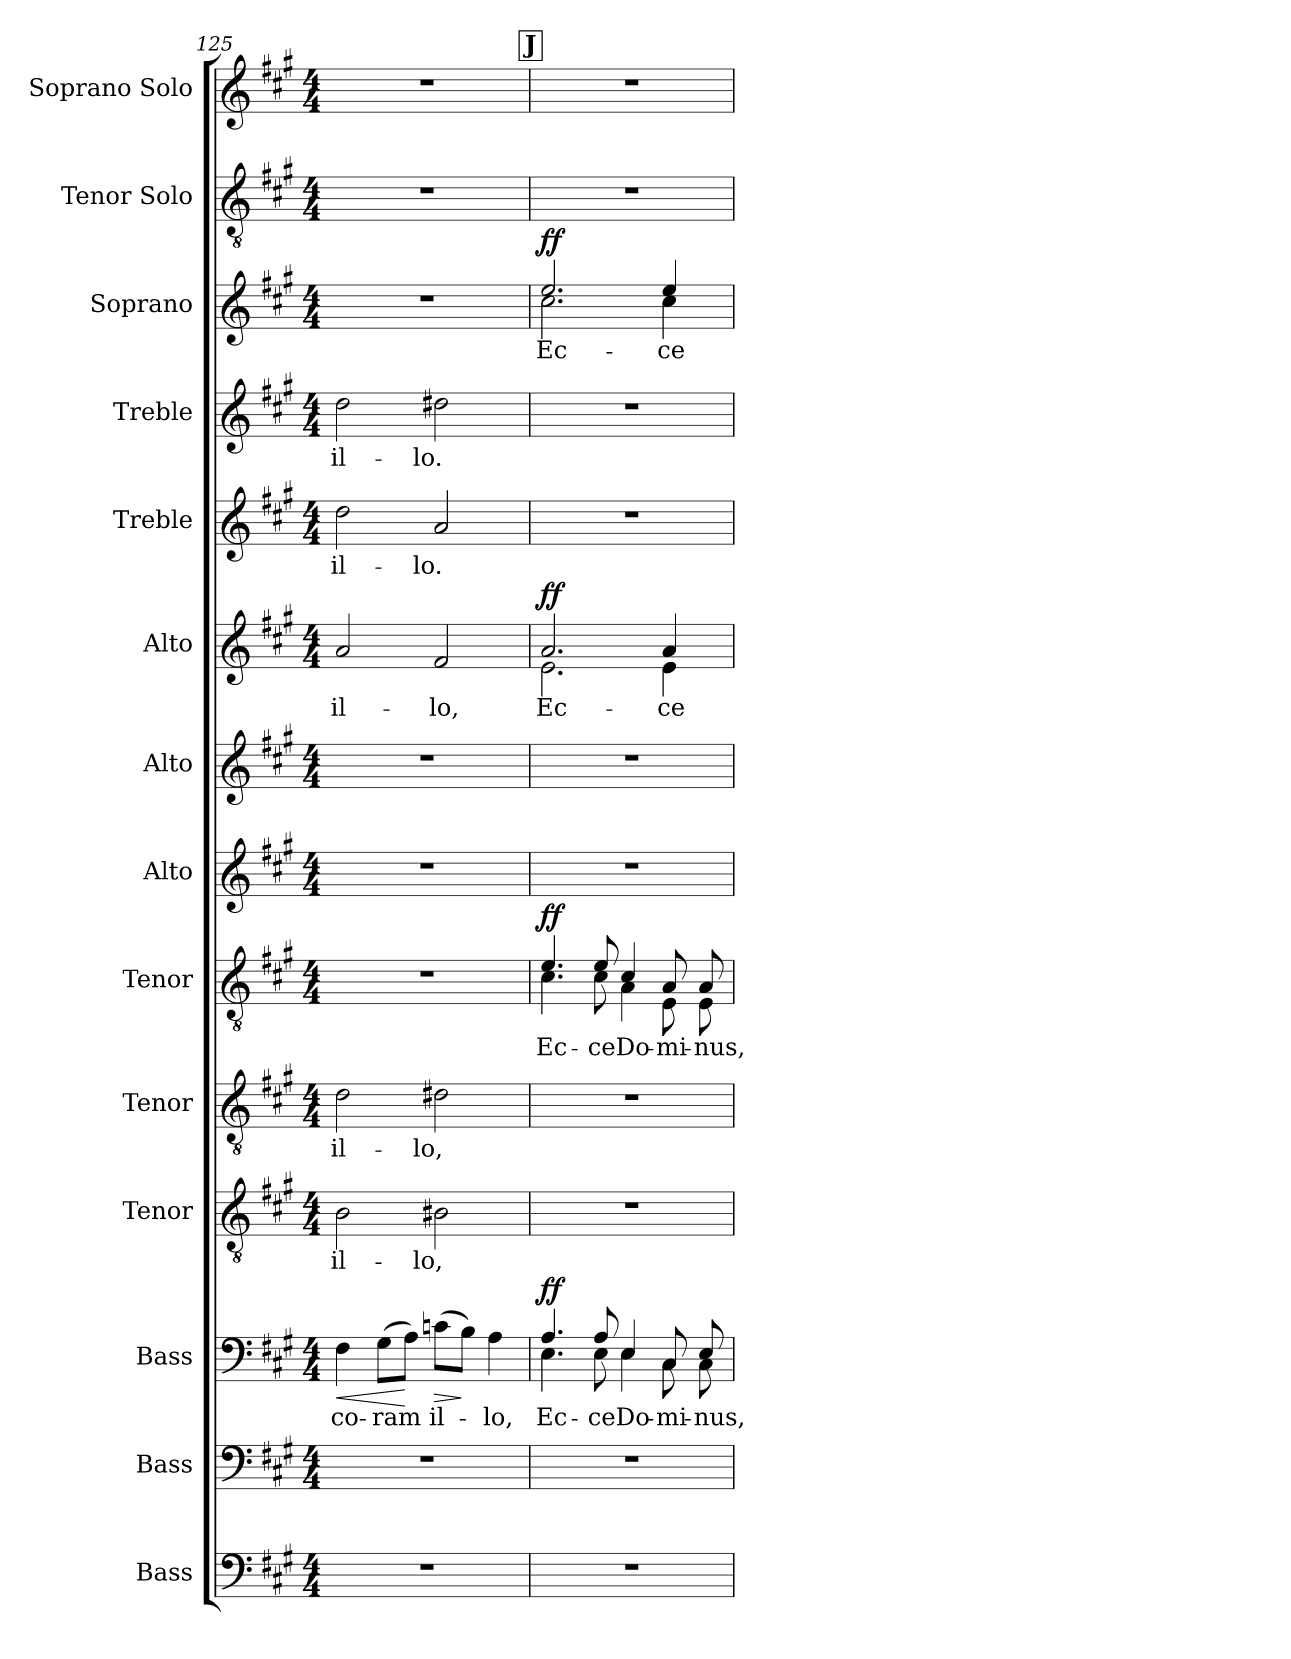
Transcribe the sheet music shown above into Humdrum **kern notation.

**kern	**kern	**kern	**text	**dynam	**kern	**text	**kern	**text	**kern	**text	**dynam	**kern	**kern	**kern	**text	**dynam	**kern	**text	**kern	**text	**kern	**text	**dynam	**kern	**kern
*part14	*part13	*part12	*part12	*part12	*part11	*part11	*part10	*part10	*part9	*part9	*part9	*part8	*part7	*part6	*part6	*part6	*part5	*part5	*part4	*part4	*part3	*part3	*part3	*part2	*part1
*staff14	*staff13	*staff12	*staff12	*staff12	*staff11	*staff11	*staff10	*staff10	*staff9	*staff9	*staff9	*staff8	*staff7	*staff6	*staff6	*staff6	*staff5	*staff5	*staff4	*staff4	*staff3	*staff3	*staff3	*staff2	*staff1
*I"Bass	*I"Bass	*I"Bass	*	*	*I"Tenor	*	*I"Tenor	*	*I"Tenor	*	*	*I"Alto	*I"Alto	*I"Alto	*	*	*I"Treble	*	*I"Treble	*	*I"Soprano	*	*	*I"Tenor Solo	*I"Soprano Solo
*I'B. 2.	*I'B. 1.	*I'B.	*	*	*I'T. 2.	*	*I'T. 1.	*	*I'T.	*	*	*I'A. 2.	*I'A. 1.	*I'A.	*	*	*	*	*	*	*I'S.	*	*	*I'T.  Solo	*I'S.  Solo
*clefF4	*clefF4	*clefF4	*	*	*clefGv2	*	*clefGv2	*	*clefGv2	*	*	*clefG2	*clefG2	*clefG2	*	*	*clefG2	*	*clefG2	*	*clefG2	*	*	*clefGv2	*clefG2
*	*	*	*	*	*ITrd7c12	*	*ITrd7c12	*	*ITrd7c12	*	*	*	*	*	*	*	*	*	*	*	*	*	*	*ITrd7c12	*
*k[f#c#g#]	*k[f#c#g#]	*k[f#c#g#]	*	*	*k[f#c#g#]	*	*k[f#c#g#]	*	*k[f#c#g#]	*	*	*k[f#c#g#]	*k[f#c#g#]	*k[f#c#g#]	*	*	*k[f#c#g#]	*	*k[f#c#g#]	*	*k[f#c#g#]	*	*	*k[f#c#g#]	*k[f#c#g#]
*f#:	*f#:	*f#:	*	*	*f#:	*	*f#:	*	*f#:	*	*	*f#:	*f#:	*f#:	*	*	*f#:	*	*f#:	*	*f#:	*	*	*f#:	*f#:
*M4/4	*M4/4	*M4/4	*	*	*M4/4	*	*M4/4	*	*M4/4	*	*	*M4/4	*M4/4	*M4/4	*	*	*M4/4	*	*M4/4	*	*M4/4	*	*	*M4/4	*M4/4
=125	=125	=125	=125	=125	=125	=125	=125	=125	=125	=125	=125	=125	=125	=125	=125	=125	=125	=125	=125	=125	=125	=125	=125	=125	=125
!	!	!	!LO:LY:b:color=#000000	!LO:HP:b	!	!	!	!	!	!	!	!	!	!	!	!	!	!	!	!	!	!	!	!	!
!	!	!	!	!	!	!LO:LY:b:color=#000000	!	!	!	!	!	!	!	!	!	!	!	!	!	!	!	!	!	!	!
!	!	!	!	!	!	!	!	!LO:LY:b:color=#000000	!	!	!	!	!	!	!	!	!	!	!	!	!	!	!	!	!
!	!	!	!	!	!	!	!	!	!	!	!	!	!	!	!LO:LY:b:color=#000000	!	!	!	!	!	!	!	!	!	!
!	!	!	!	!	!	!	!	!	!	!	!	!	!	!	!	!	!	!LO:LY:b:color=#000000	!	!	!	!	!	!	!
!	!	!	!	!	!	!	!	!	!	!	!	!	!	!	!	!	!	!	!	!LO:LY:b:color=#000000	!	!	!	!	!
1r	1r	4F#i\	co-	<	2BBi\	il-	2Di\	il-	1r	.	.	1r	1r	2ai/	il-	.	2ddi\	il-	2ddi\	il-	1r	.	.	1r	1r
!	!	!	!LO:LY:b:color=#000000	!	!	!	!	!	!	!	!	!	!	!	!	!	!	!	!	!	!	!	!	!	!
.	.	(8G#i\L	-ram	.	.	.	.	.	.	.	.	.	.	.	.	.	.	.	.	.	.	.	.	.	.
.	.	8Ai\J)	.	[	.	.	.	.	.	.	.	.	.	.	.	.	.	.	.	.	.	.	.	.	.
!	!	!	!LO:LY:b:color=#000000	!LO:HP:b	!	!	!	!	!	!	!	!	!	!	!	!	!	!	!	!	!	!	!	!	!
!	!	!	!	!	!	!LO:LY:b:color=#000000	!	!	!	!	!	!	!	!	!	!	!	!	!	!	!	!	!	!	!
!	!	!	!	!	!	!	!	!LO:LY:b:color=#000000	!	!	!	!	!	!	!	!	!	!	!	!	!	!	!	!	!
!	!	!	!	!	!	!	!	!	!	!	!	!	!	!	!LO:LY:b:color=#000000	!	!	!	!	!	!	!	!	!	!
!	!	!	!	!	!	!	!	!	!	!	!	!	!	!	!	!	!	!LO:LY:b:color=#000000	!	!	!	!	!	!	!
!	!	!	!	!	!	!	!	!	!	!	!	!	!	!	!	!	!	!	!	!LO:LY:b:color=#000000	!	!	!	!	!
.	.	(8cni\L	il-	>	2BB#Xi\	-lo,	2D#Xi\	-lo,	.	.	.	.	.	2f#i/	-lo,	.	2ai/	-lo.	2dd#Xi\	-lo.	.	.	.	.	.
.	.	8Bi\J)	.	]	.	.	.	.	.	.	.	.	.	.	.	.	.	.	.	.	.	.	.	.	.
!	!	!	!LO:LY:b:color=#000000	!	!	!	!	!	!	!	!	!	!	!	!	!	!	!	!	!	!	!	!	!	!
.	.	4Ai\	-lo,	.	.	.	.	.	.	.	.	.	.	.	.	.	.	.	.	.	.	.	.	.	.
!!LO:LB:g=z
!!LO:REH:place=s1:B:color=#000000:enc=box:fs=15.998:t=J
=126	=126	=126	=126	=126	=126	=126	=126	=126	=126	=126	=126	=126	=126	=126	=126	=126	=126	=126	=126	=126	=126	=126	=126	=126	=126
!	!	!	!LO:LY:b:color=#000000	!	!	!	!	!	!	!	!	!	!	!	!	!	!	!	!	!	!	!	!	!	!
*	*	*^	*	*	*	*	*	*	*	*	*	*	*	*	*	*	*	*	*	*	*	*	*	*	*
!	!	!	!	!	!	!	!	!	!	!	!LO:LY:b:color=#000000	!	!	!	!	!	!	!	!	!	!	!	!	!	!	!
*	*	*	*	*	*	*	*	*	*	*^	*	*	*	*	*	*	*	*	*	*	*	*	*	*	*	*
!	!	!	!	!	!	!	!	!	!	!	!	!	!	!	!	!	!LO:LY:b:color=#000000	!	!	!	!	!	!	!	!	!	!
*	*	*	*	*	*	*	*	*	*	*	*	*	*	*	*	*^	*	*	*	*	*	*	*	*	*	*	*
!	!	!	!	!	!	!	!	!	!	!	!	!	!	!	!	!	!	!	!	!	!	!	!	!	!LO:LY:b:color=#000000	!	!	!
*	*	*	*	*	*	*	*	*	*	*	*	*	*	*	*	*	*	*	*	*	*	*	*	*^	*	*	*	*
1r	1r	4.Ai/	4.Ei\	Ec-	ff	1r	.	1r	.	4.Ei/	4.C#i\	Ec-	ff	1r	1r	2.ai/	2.ei\	Ec-	ff	1r	.	1r	.	2.eei/	2.cc#i\	Ec-	ff	1r	1r
!	!	!	!	!LO:LY:b:color=#000000	!	!	!	!	!	!	!	!	!	!	!	!	!	!	!	!	!	!	!	!	!	!	!	!	!
!	!	!	!	!	!	!	!	!	!	!	!	!LO:LY:b:color=#000000	!	!	!	!	!	!	!	!	!	!	!	!	!	!	!	!	!
.	.	8Ai/	8Ei\	-ce	.	.	.	.	.	8Ei/	8C#i\	-ce	.	.	.	.	.	.	.	.	.	.	.	.	.	.	.	.	.
!	!	!	!	!LO:LY:b:color=#000000	!	!	!	!	!	!	!	!	!	!	!	!	!	!	!	!	!	!	!	!	!	!	!	!	!
!	!	!	!	!	!	!	!	!	!	!	!	!LO:LY:b:color=#000000	!	!	!	!	!	!	!	!	!	!	!	!	!	!	!	!	!
.	.	4Ei/	4Ei\	Do-	.	.	.	.	.	4C#i/	4AAi\	Do-	.	.	.	.	.	.	.	.	.	.	.	.	.	.	.	.	.
!	!	!	!	!LO:LY:b:color=#000000	!	!	!	!	!	!	!	!	!	!	!	!	!	!	!	!	!	!	!	!	!	!	!	!	!
!	!	!	!	!	!	!	!	!	!	!	!	!LO:LY:b:color=#000000	!	!	!	!	!	!	!	!	!	!	!	!	!	!	!	!	!
!	!	!	!	!	!	!	!	!	!	!	!	!	!	!	!	!	!	!LO:LY:b:color=#000000	!	!	!	!	!	!	!	!	!	!	!
!	!	!	!	!	!	!	!	!	!	!	!	!	!	!	!	!	!	!	!	!	!	!	!	!	!	!LO:LY:b:color=#000000	!	!	!
.	.	8C#i/	8C#i\	-mi-	.	.	.	.	.	8AAi/	8EEi\	-mi-	.	.	.	4ai/	4ei\	-ce	.	.	.	.	.	4eei/	4cc#i\	-ce	.	.	.
!	!	!	!	!LO:LY:b:color=#000000	!	!	!	!	!	!	!	!	!	!	!	!	!	!	!	!	!	!	!	!	!	!	!	!	!
!	!	!	!	!	!	!	!	!	!	!	!	!LO:LY:b:color=#000000	!	!	!	!	!	!	!	!	!	!	!	!	!	!	!	!	!
.	.	8Ei/	8C#i\	-nus,	.	.	.	.	.	8AAi/	8EEi\	-nus,	.	.	.	.	.	.	.	.	.	.	.	.	.	.	.	.	.
*	*	*v	*v	*	*	*	*	*	*	*v	*v	*	*	*	*	*v	*v	*	*	*	*	*	*	*v	*v	*	*	*	*
=	=	=	=	=	=	=	=	=	=	=	=	=	=	=	=	=	=	=	=	=	=	=	=	=	=
*-	*-	*-	*-	*-	*-	*-	*-	*-	*-	*-	*-	*-	*-	*-	*-	*-	*-	*-	*-	*-	*-	*-	*-	*-	*-
